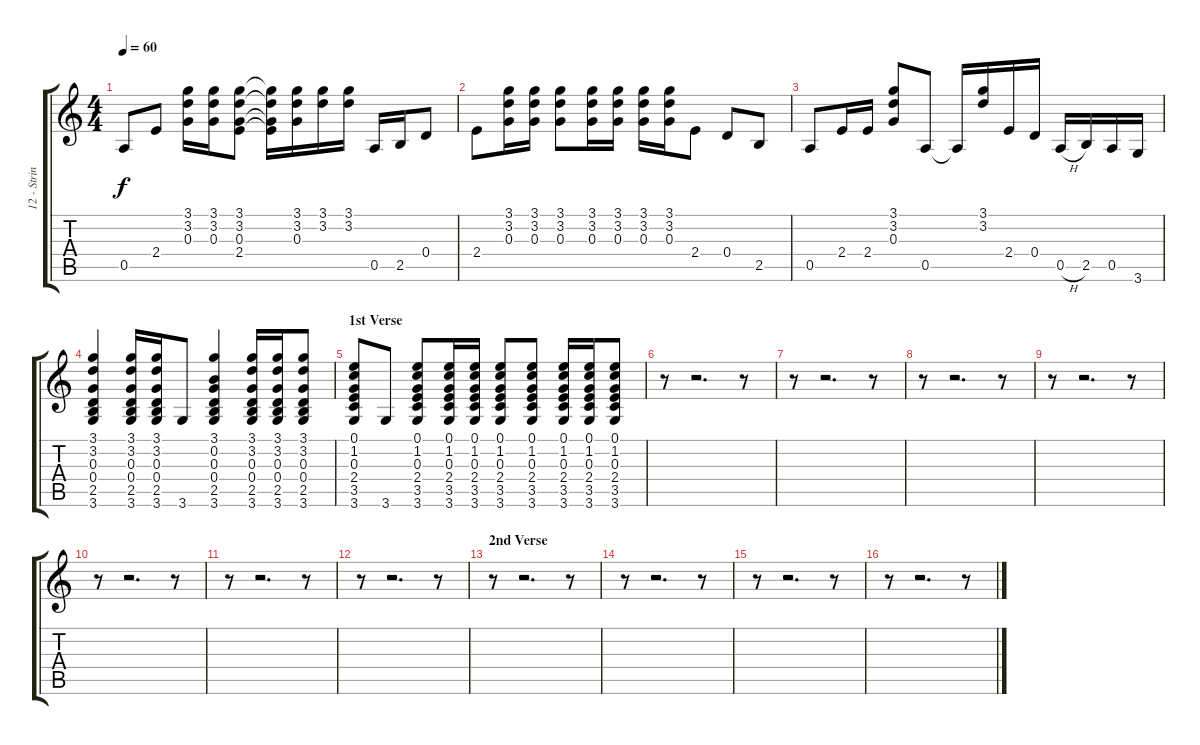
\track ("12 - String Acoustic in the Distance" "12 - Strin") {instrument acousticguitarsteel}
\staff {score tabs}
\tuning (E4 B3 G3 D3 A2 E2) {hide}
\ts (4 4)
\tempo 60
\clef g2
\ks c
0.5.8{dy f} 2.4.8 (3.1 3.2 0.3).16 (3.1 3.2 0.3).16 (3.1 3.2 0.3 2.4).8 (3.1{t} 3.2{t} 0.3{t} 2.4{t}).16 (3.1 3.2 0.3).16 (3.1 3.2).16 (3.1 3.2).16 0.5.16 2.5.16 0.4.8 |
2.4.8 (3.1 3.2 0.3).16 (3.1 3.2 0.3).16 (3.1 3.2 0.3).8 (3.1 3.2 0.3).16 (3.1 3.2 0.3).16 (3.1 3.2 0.3).16 (3.1 3.2 0.3).16 2.4.8 0.4.8 2.5.8 |
0.5.8 2.4.16 2.4.16 (3.1 3.2 0.3).8 0.5.8 0.5{t}.16 (3.1 3.2).16 2.4.16 0.4.16 0.5{h}.16 2.5.16 0.5.16 3.6.16 |
(3.1 3.2 0.3 0.4 2.5 3.6).4 (3.1 3.2 0.3 0.4 2.5 3.6).16 (3.1 3.2 0.3 0.4 2.5 3.6).16 3.6.8 (3.1 0.2 0.3 0.4 2.5 3.6).4 (3.1 3.2 0.3 0.4 2.5 3.6).16 (3.1 3.2 0.3 0.4 2.5 3.6).16 (3.1 3.2 0.3 0.4 2.5 3.6).8 |
\section ("" "1st Verse")
(0.1 1.2 0.3 2.4 3.5 3.6).8 3.6.8 (0.1 1.2 0.3 2.4 3.5 3.6).8 (0.1 1.2 0.3 2.4 3.5 3.6).16 (0.1 1.2 0.3 2.4 3.5 3.6).16 (0.1 1.2 0.3 2.4 3.5 3.6).8 (0.1 1.2 0.3 2.4 3.5 3.6).8 (0.1 1.2 0.3 2.4 3.5 3.6).16 (0.1 1.2 0.3 2.4 3.5 3.6).16 (0.1 1.2 0.3 2.4 3.5 3.6).8 |
r.8 r.2{d} r.8 |
r.8 r.2{d} r.8 |
r.8 r.2{d} r.8 |
r.8 r.2{d} r.8 |
r.8 r.2{d} r.8 |
r.8 r.2{d} r.8 |
r.8 r.2{d} r.8 |
\section ("" "2nd Verse")
r.8 r.2{d} r.8 |
r.8 r.2{d} r.8 |
r.8 r.2{d} r.8 |
r.8 r.2{d} r.8
